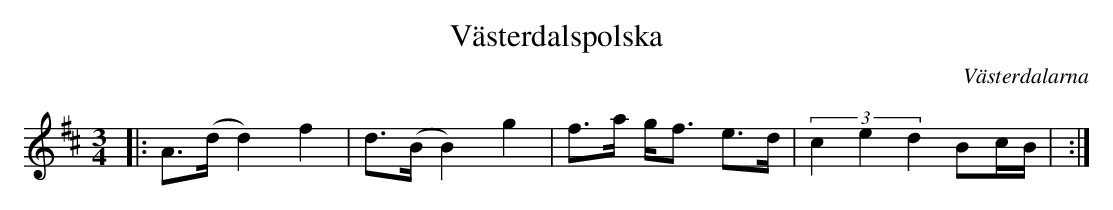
X:1
T:Västerdalspolska
O:Västerdalarna
M:3/4
L:1/8
K:D
|: A>(d d2) f2 | d>(B B2) g2 | f>a g<f e>d | (3 c2e2d2 Bc/B/ | :|
